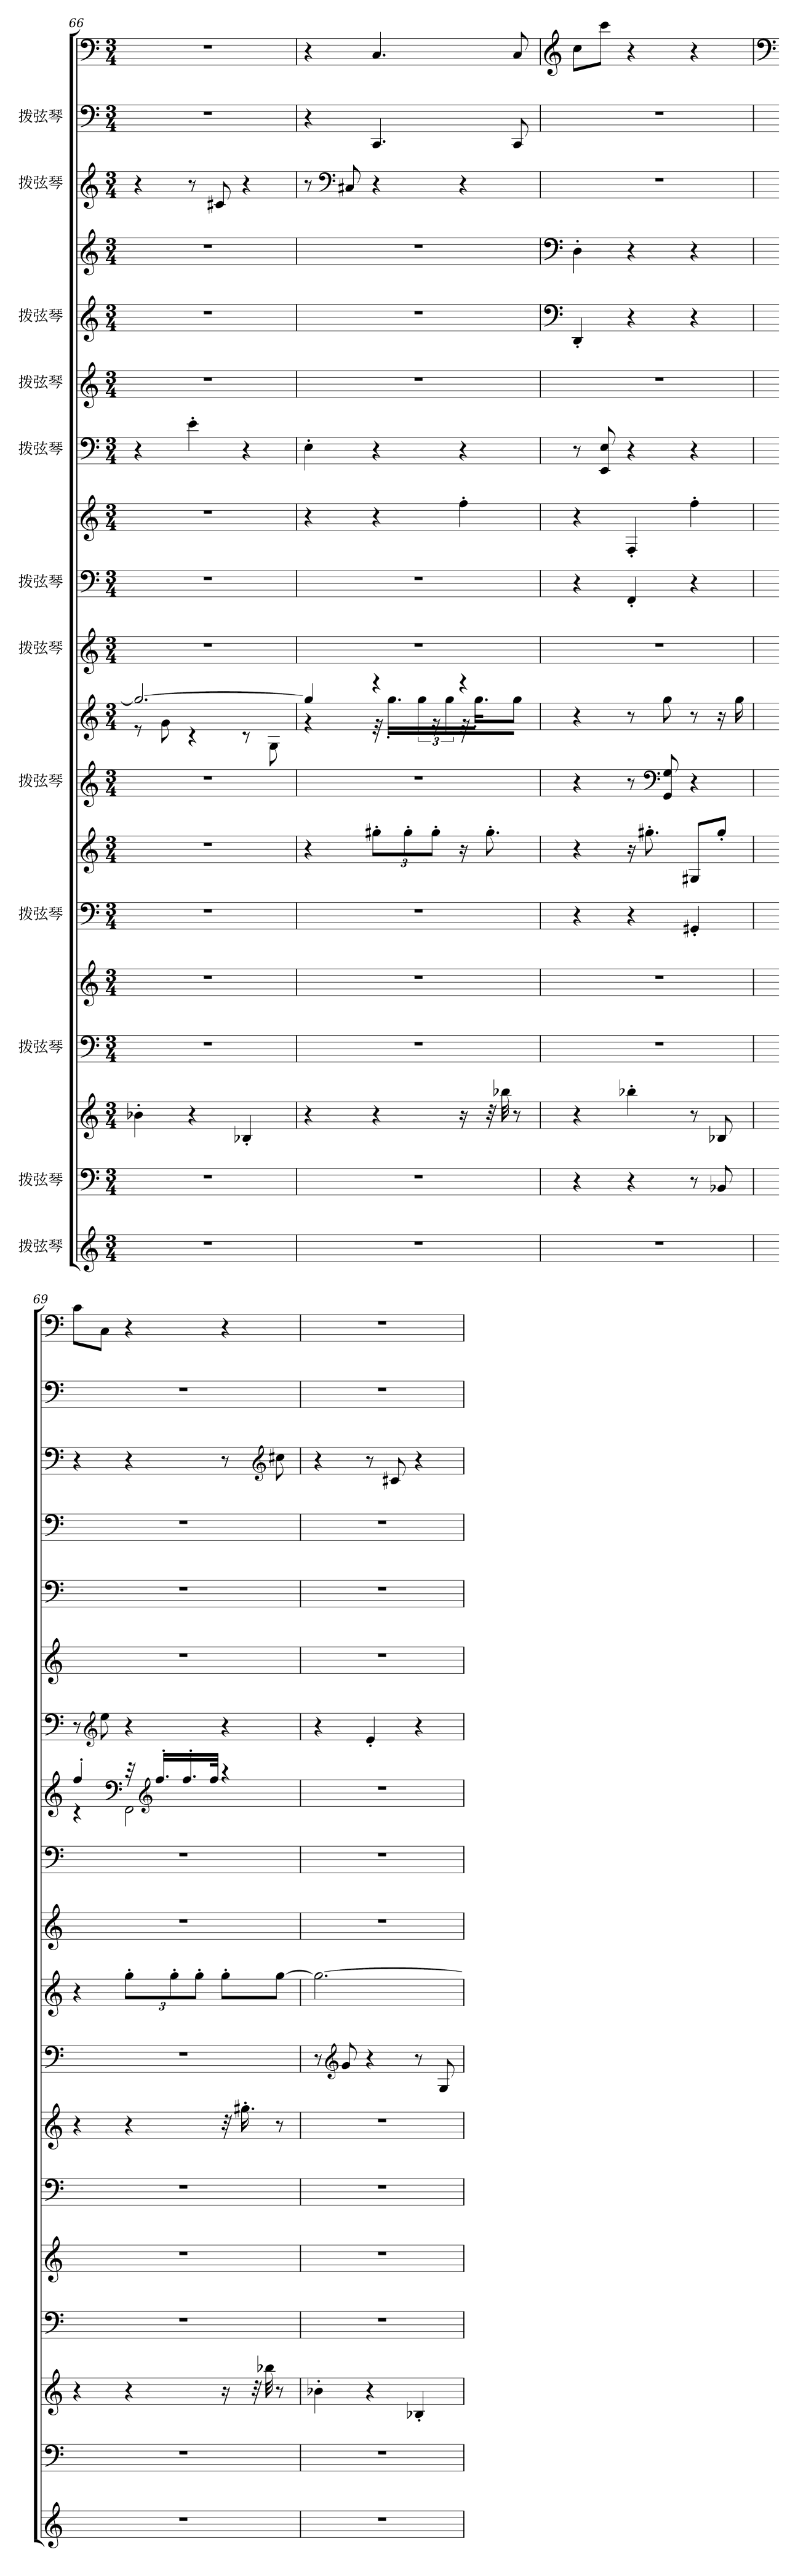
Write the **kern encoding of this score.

**kern	**kern	**kern	**kern	**kern	**kern	**kern	**kern	**kern	**kern	**kern	**kern	**kern	**kern	**kern	**kern	**kern	**kern	**kern
*part12	*part11	*part11	*part10	*part10	*part9	*part9	*part8	*part8	*part7	*part6	*part6	*part5	*part4	*part3	*part3	*part2	*part1	*part1
*staff19	*staff18	*staff17	*staff16	*staff15	*staff14	*staff13	*staff12	*staff11	*staff10	*staff9	*staff8	*staff7	*staff6	*staff5	*staff4	*staff3	*staff2	*staff1
*I"拨弦琴	*I"拨弦琴	*	*I"拨弦琴	*	*I"拨弦琴	*	*I"拨弦琴	*	*I"拨弦琴	*I"拨弦琴	*	*I"拨弦琴	*I"拨弦琴	*I"拨弦琴	*	*I"拨弦琴	*I"拨弦琴	*
*clefG2	*clefF4	*clefG2	*clefF4	*clefG2	*clefF4	*clefG2	*clefG2	*clefG2	*clefG2	*clefF4	*clefG2	*clefF4	*clefG2	*clefG2	*clefG2	*clefG2	*clefF4	*clefF4
*k[]	*k[]	*k[]	*k[]	*k[]	*k[]	*k[]	*k[]	*k[]	*k[]	*k[]	*k[]	*k[]	*k[]	*k[]	*k[]	*k[]	*k[]	*k[]
*M3/4	*M3/4	*M3/4	*M3/4	*M3/4	*M3/4	*M3/4	*M3/4	*M3/4	*M3/4	*M3/4	*M3/4	*M3/4	*M3/4	*M3/4	*M3/4	*M3/4	*M3/4	*M3/4
=66	=66	=66	=66	=66	=66	=66	=66	=66	=66	=66	=66	=66	=66	=66	=66	=66	=66	=66
*	*	*	*	*	*	*	*	*^	*	*	*	*	*	*	*	*	*	*
2.r	2.r	4b-X'\	2.r	2.r	2.r	2.r	2.r	2.gg/_	8r	2.r	2.r	2.r	4r	2.r	2.r	2.r	4r	2.r	2.r
.	.	.	.	.	.	.	.	.	8g\	.	.	.	.	.	.	.	.	.	.
.	.	4r	.	.	.	.	.	.	4r	.	.	.	4e'\	.	.	.	8r	.	.
.	.	.	.	.	.	.	.	.	.	.	.	.	.	.	.	.	8c#X/	.	.
.	.	4B-X'/	.	.	.	.	.	.	8r	.	.	.	4r	.	.	.	4r	.	.
.	.	.	.	.	.	.	.	.	8G\	.	.	.	.	.	.	.	.	.	.
!!LO:PB:g=z
=67	=67	=67	=67	=67	=67	=67	=67	=67	=67	=67	=67	=67	=67	=67	=67	=67	=67	=67	=67
2.r	2.r	4r	2.r	2.r	2.r	4r	2.r	4gg/]	4r	2.r	2.r	4r	4E'\	2.r	2.r	2.r	8r	4r	4r
*	*	*	*	*	*	*	*	*	*	*	*	*	*	*	*	*	*clefF4	*	*
.	.	.	.	.	.	.	.	.	.	.	.	.	.	.	.	.	8C#X/	.	.
*	*	*	*	*	*	*Xbrackettup	*	*	*	*	*	*	*	*	*	*	*	*	*
.	.	4r	.	.	.	12gg#X'\L	.	4r	32r	.	.	4r	4r	.	.	.	4r	4.CC/	4.C/
.	.	.	.	.	.	.	.	.	16.gg'\LL	.	.	.	.	.	.	.	.	.	.
.	.	.	.	.	.	12gg#'\	.	.	.	.	.	.	.	.	.	.	.	.	.
.	.	.	.	.	.	.	.	.	24gg\JJ	.	.	.	.	.	.	.	.	.	.
.	.	.	.	.	.	12gg#'\J	.	.	24r	.	.	.	.	.	.	.	.	.	.
.	.	.	.	.	.	.	.	.	24gg\	.	.	.	.	.	.	.	.	.	.
.	.	16r	.	.	.	16r	.	4r	32r	.	.	4ff'\	4r	.	.	.	4r	.	.
.	.	.	.	.	.	.	.	.	16.gg'\KL	.	.	.	.	.	.	.	.	.	.
.	.	32r	.	.	.	8.gg#'\	.	.	.	.	.	.	.	.	.	.	.	.	.
.	.	32bb-X\	.	.	.	.	.	.	.	.	.	.	.	.	.	.	.	.	.
.	.	8r	.	.	.	.	.	.	8gg\J	.	.	.	.	.	.	.	.	8CC/	8C/
*	*	*	*	*	*	*	*	*v	*v	*	*	*	*	*	*	*	*	*	*
=68	=68	=68	=68	=68	=68	=68	=68	=68	=68	=68	=68	=68	=68	=68	=68	=68	=68	=68
*	*	*	*	*	*	*	*	*	*	*	*	*	*	*clefF4	*clefF4	*	*	*clefG2
2.r	4r	4r	2.r	2.r	4r	4r	4r	4r	2.r	4r	4r	8r	2.r	4DD'/	4D'\	2.r	2.r	8cc\L
.	.	.	.	.	.	.	.	.	.	.	.	8EE/ 8E/	.	.	.	.	.	8ccc\J
.	4r	4bb-X'\	.	.	4r	16r	8r	8r	.	4FF'/	4F'/	4r	.	4r	4r	.	.	4r
.	.	.	.	.	.	8.gg#X'\	.	.	.	.	.	.	.	.	.	.	.	.
*	*	*	*	*	*	*	*clefF4	*	*	*	*	*	*	*	*	*	*	*
.	.	.	.	.	.	.	8GG/ 8G/	8gg\	.	.	.	.	.	.	.	.	.	.
.	8r	8r	.	.	4GG#X'/	8G#X/L	4r	8r	.	4r	4ff'\	4r	.	4r	4r	.	.	4r
.	8BB-X/	8B-X/	.	.	.	8gg#'/J	.	16r	.	.	.	.	.	.	.	.	.	.
.	.	.	.	.	.	.	.	16gg\	.	.	.	.	.	.	.	.	.	.
!!LO:PB:g=z
=69	=69	=69	=69	=69	=69	=69	=69	=69	=69	=69	=69	=69	=69	=69	=69	=69	=69	=69
*	*	*	*	*	*	*	*	*	*	*	*	*	*	*	*	*	*	*clefF4
*	*	*	*	*	*	*	*	*	*	*	*^	*	*	*	*	*	*	*
2.r	2.r	4r	2.r	2.r	2.r	4r	2.r	4r	2.r	2.r	4ff'/	4r	8r	2.r	2.r	2.r	4r	2.r	8c\L
*	*	*	*	*	*	*	*	*	*	*	*	*	*clefG2	*	*	*	*	*	*
.	.	.	.	.	.	.	.	.	.	.	.	.	8ee\	.	.	.	.	.	8C\J
*	*	*	*	*	*	*	*	*	*	*	*clefF4	*	*	*	*	*	*	*	*
*	*	*	*	*	*	*	*	*Xbrackettup	*	*	*	*	*	*	*	*	*	*	*
.	.	4r	.	.	.	4r	.	12gg'\L	.	.	32r	2FF\	4r	.	.	.	4r	.	4r
*	*	*	*	*	*	*	*	*	*	*	*clefG2	*	*	*	*	*	*	*	*
.	.	.	.	.	.	.	.	.	.	.	16.ff'/LL	.	.	.	.	.	.	.	.
.	.	.	.	.	.	.	.	12gg'\	.	.	.	.	.	.	.	.	.	.	.
.	.	.	.	.	.	.	.	.	.	.	16.ff'/	.	.	.	.	.	.	.	.
.	.	.	.	.	.	.	.	12gg'\J	.	.	.	.	.	.	.	.	.	.	.
.	.	.	.	.	.	.	.	.	.	.	32ff/JJk	.	.	.	.	.	.	.	.
.	.	16r	.	.	.	32r	.	8gg'\L	.	.	4r	.	4r	.	.	.	8r	.	4r
.	.	.	.	.	.	16.gg#X'\	.	.	.	.	.	.	.	.	.	.	.	.	.
.	.	32r	.	.	.	.	.	.	.	.	.	.	.	.	.	.	.	.	.
.	.	32bb-X\	.	.	.	.	.	.	.	.	.	.	.	.	.	.	.	.	.
*	*	*	*	*	*	*	*	*	*	*	*	*	*	*	*	*	*clefG2	*	*
.	.	8r	.	.	.	8r	.	[8gg\J	.	.	.	.	.	.	.	.	8cc#X\	.	.
*	*	*	*	*	*	*	*	*	*	*	*v	*v	*	*	*	*	*	*	*
=70	=70	=70	=70	=70	=70	=70	=70	=70	=70	=70	=70	=70	=70	=70	=70	=70	=70	=70
2.r	2.r	4b-X'\	2.r	2.r	2.r	2.r	8r	2.gg\_	2.r	2.r	2.r	4r	2.r	2.r	2.r	4r	2.r	2.r
*	*	*	*	*	*	*	*clefG2	*	*	*	*	*	*	*	*	*	*	*
.	.	.	.	.	.	.	8g/	.	.	.	.	.	.	.	.	.	.	.
.	.	4r	.	.	.	.	4r	.	.	.	.	4e'/	.	.	.	8r	.	.
.	.	.	.	.	.	.	.	.	.	.	.	.	.	.	.	8c#X/	.	.
.	.	4B-X'/	.	.	.	.	8r	.	.	.	.	4r	.	.	.	4r	.	.
.	.	.	.	.	.	.	8G/	.	.	.	.	.	.	.	.	.	.	.
=	=	=	=	=	=	=	=	=	=	=	=	=	=	=	=	=	=	=
*-	*-	*-	*-	*-	*-	*-	*-	*-	*-	*-	*-	*-	*-	*-	*-	*-	*-	*-
